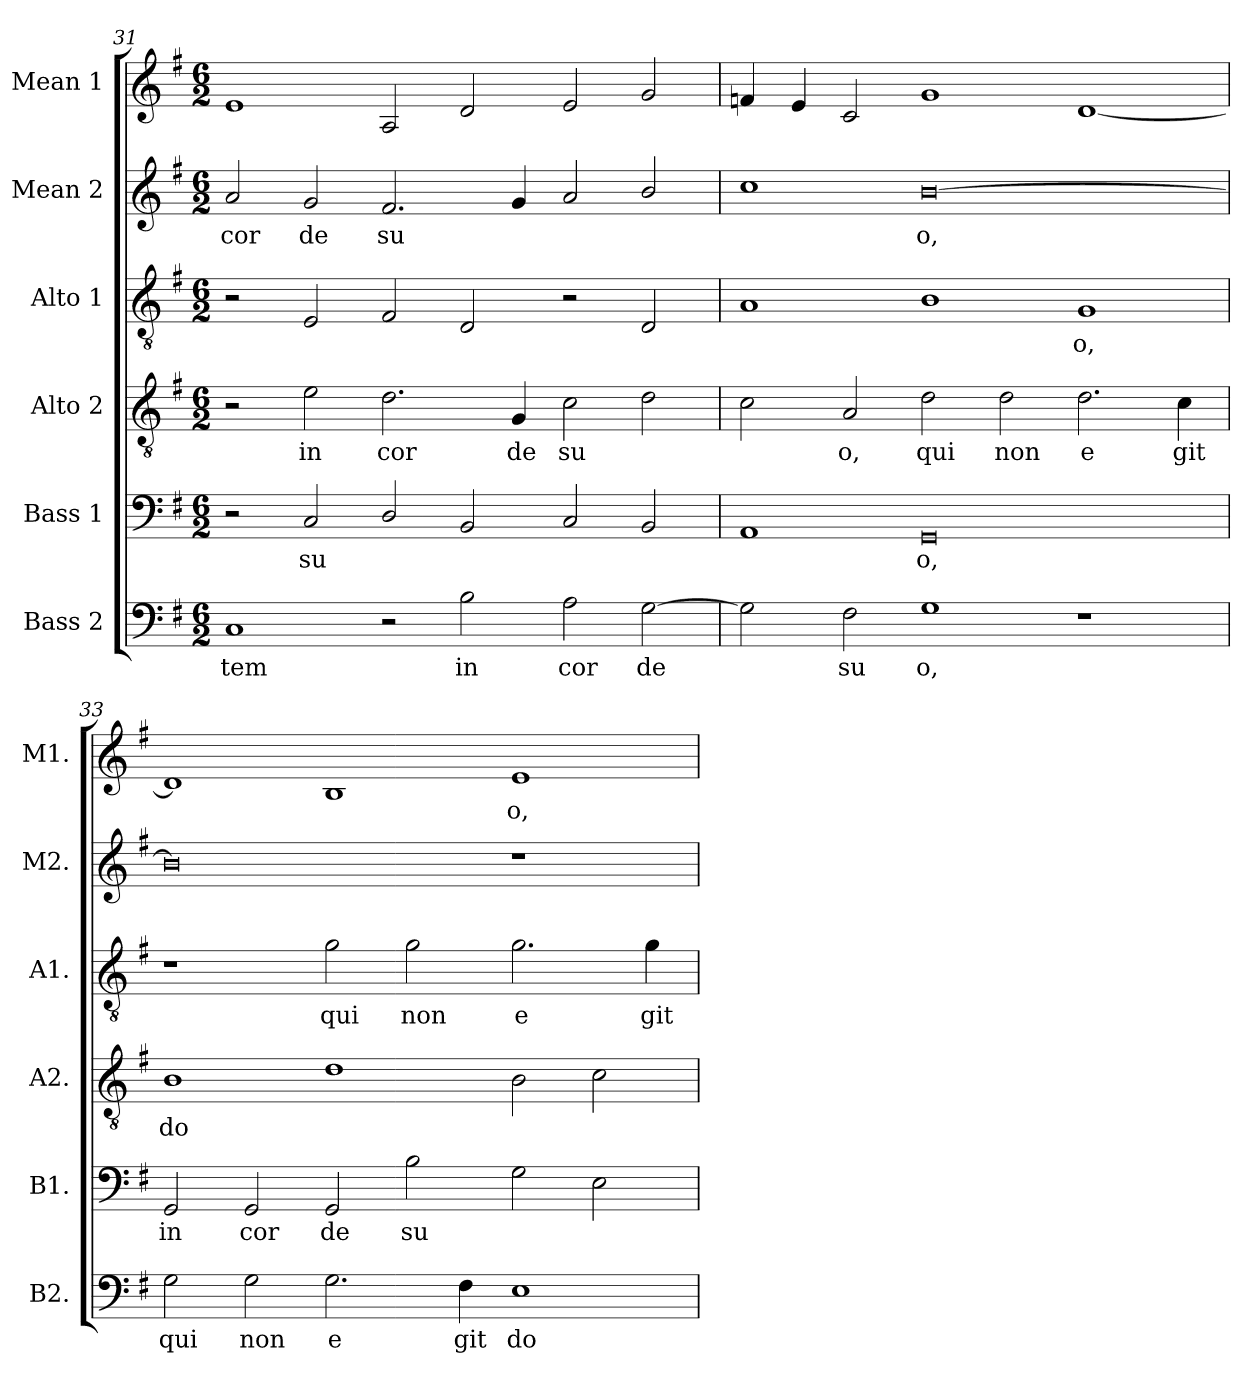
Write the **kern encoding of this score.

**kern	**text	**kern	**text	**kern	**text	**kern	**text	**kern	**text	**kern	**text
*part6	*part6	*part5	*part5	*part4	*part4	*part3	*part3	*part2	*part2	*part1	*part1
*staff6	*staff6	*staff5	*staff5	*staff4	*staff4	*staff3	*staff3	*staff2	*staff2	*staff1	*staff1
*I"Bass 2	*	*I"Bass 1	*	*I"Alto 2	*	*I"Alto 1	*	*I"Mean 2	*	*I"Mean 1	*
*I'B2.	*	*I'B1.	*	*I'A2.	*	*I'A1.	*	*I'M2.	*	*I'M1.	*
*clefF4	*	*clefF4	*	*clefGv2	*	*clefGv2	*	*clefG2	*	*clefG2	*
*	*	*	*	*ITrd7c12	*	*ITrd7c12	*	*	*	*	*
*k[f#]	*	*k[f#]	*	*k[f#]	*	*k[f#]	*	*k[f#]	*	*k[f#]	*
*G:	*	*G:	*	*G:	*	*G:	*	*G:	*	*G:	*
*M6/2	*	*M6/2	*	*M6/2	*	*M6/2	*	*M6/2	*	*M6/2	*
=31	=31	=31	=31	=31	=31	=31	=31	=31	=31	=31	=31
!	!LO:LY:b:color=#000000	!	!	!	!	!	!	!	!	!	!
!	!	!	!	!	!	!	!	!	!LO:LY:b:color=#000000	!	!
1Ci	tem	2r	.	2r	.	2r	.	2ai/	cor	1ei	.
!	!	!	!LO:LY:b:color=#000000	!	!	!	!	!	!	!	!
!	!	!	!	!	!LO:LY:b:color=#000000	!	!	!	!	!	!
!	!	!	!	!	!	!	!	!	!LO:LY:b:color=#000000	!	!
.	.	2Ci/	su	2Ei\	in	2EEi/	.	2gi/	de	.	.
!	!	!	!	!	!LO:LY:b:color=#000000	!	!	!	!	!	!
!	!	!	!	!	!	!	!	!	!LO:LY:b:color=#000000	!	!
2r	.	2Di/	.	2.Di\	cor	2FF#i/	.	2.f#i/	su	2Ai/	.
!	!LO:LY:b:color=#000000	!	!	!	!	!	!	!	!	!	!
2Bi\	in	2BBi/	.	.	.	2DDi/	.	.	.	2di/	.
!	!	!	!	!	!LO:LY:b:color=#000000	!	!	!	!	!	!
.	.	.	.	4GGi/	de	.	.	4gi/	.	.	.
!	!LO:LY:b:color=#000000	!	!	!	!	!	!	!	!	!	!
!	!	!	!	!	!LO:LY:b:color=#000000	!	!	!	!	!	!
2Ai\	cor	2Ci/	.	2Ci\	su	2r	.	2ai/	.	2ei/	.
!	!LO:LY:b:color=#000000	!	!	!	!	!	!	!	!	!	!
[>2Gi\	de	2BBi/	.	2Di\	.	2DDi/	.	2bi/	.	2gi/	.
=32	=32	=32	=32	=32	=32	=32	=32	=32	=32	=32	=32
2Gi\]	.	1AAi	.	2Ci\	.	1AAi	.	1cci	.	4fni/	.
.	.	.	.	.	.	.	.	.	.	4ei/	.
!	!LO:LY:b:color=#000000	!	!	!	!	!	!	!	!	!	!
!	!	!	!	!	!LO:LY:b:color=#000000	!	!	!	!	!	!
2F#i\	su	.	.	2AAi/	o,	.	.	.	.	2ci/	.
!	!LO:LY:b:color=#000000	!	!	!	!	!	!	!	!	!	!
!	!	!	!LO:LY:b:color=#000000	!	!	!	!	!	!	!	!
!	!	!	!	!	!LO:LY:b:color=#000000	!	!	!	!	!	!
!	!	!	!	!	!	!	!	!	!LO:LY:b:color=#000000	!	!
1Gi	o,	0GGi	o,	2Di\	qui	1BBi	.	[>0bi	o,	1gi	.
!	!	!	!	!	!LO:LY:b:color=#000000	!	!	!	!	!	!
.	.	.	.	2Di\	non	.	.	.	.	.	.
!	!	!	!	!	!LO:LY:b:color=#000000	!	!	!	!	!	!
!	!	!	!	!	!	!	!LO:LY:b:color=#000000	!	!	!	!
1r	.	.	.	2.Di\	e	1GGi	o,	.	.	[<1di	.
!	!	!	!	!	!LO:LY:b:color=#000000	!	!	!	!	!	!
.	.	.	.	4Ci\	git	.	.	.	.	.	.
!!LO:LB:g=z
=33	=33	=33	=33	=33	=33	=33	=33	=33	=33	=33	=33
!	!LO:LY:b:color=#000000	!	!	!	!	!	!	!	!	!	!
!	!	!	!LO:LY:b:color=#000000	!	!	!	!	!	!	!	!
!	!	!	!	!	!LO:LY:b:color=#000000	!	!	!	!	!	!
2Gi\	qui	2GGi/	in	1BBi	do	1r	.	0bi]	.	1di]	.
!	!LO:LY:b:color=#000000	!	!	!	!	!	!	!	!	!	!
!	!	!	!LO:LY:b:color=#000000	!	!	!	!	!	!	!	!
2Gi\	non	2GGi/	cor	.	.	.	.	.	.	.	.
!	!LO:LY:b:color=#000000	!	!	!	!	!	!	!	!	!	!
!	!	!	!LO:LY:b:color=#000000	!	!	!	!	!	!	!	!
!	!	!	!	!	!	!	!LO:LY:b:color=#000000	!	!	!	!
2.Gi\	e	2GGi/	de	1Di	.	2Gi\	qui	.	.	1Bi	.
!	!	!	!LO:LY:b:color=#000000	!	!	!	!	!	!	!	!
!	!	!	!	!	!	!	!LO:LY:b:color=#000000	!	!	!	!
.	.	2Bi\	su	.	.	2Gi\	non	.	.	.	.
!	!LO:LY:b:color=#000000	!	!	!	!	!	!	!	!	!	!
4F#i\	git	.	.	.	.	.	.	.	.	.	.
!	!LO:LY:b:color=#000000	!	!	!	!	!	!	!	!	!	!
!	!	!	!	!	!	!	!LO:LY:b:color=#000000	!	!	!	!
!	!	!	!	!	!	!	!	!	!	!	!LO:LY:b:color=#000000
1Ei	do	2Gi\	.	2BBi\	.	2.Gi\	e	1r	.	1ei	o,
.	.	2Ei\	.	2Ci\	.	.	.	.	.	.	.
!	!	!	!	!	!	!	!LO:LY:b:color=#000000	!	!	!	!
.	.	.	.	.	.	4Gi\	git	.	.	.	.
=	=	=	=	=	=	=	=	=	=	=	=
*-	*-	*-	*-	*-	*-	*-	*-	*-	*-	*-	*-
